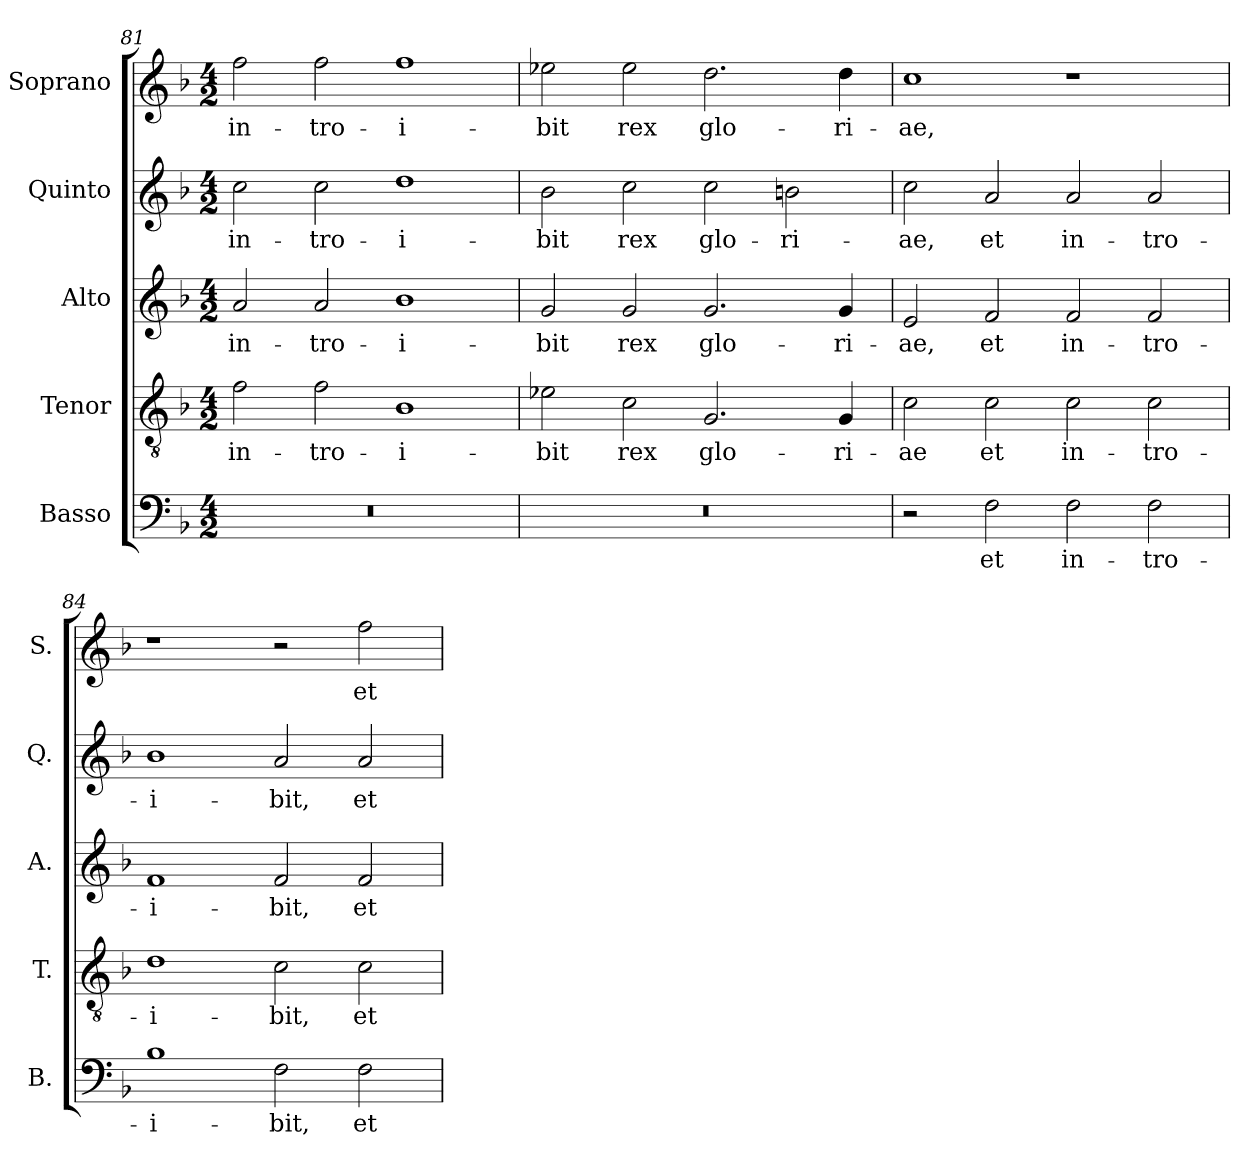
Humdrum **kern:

**kern	**text	**kern	**text	**kern	**text	**kern	**text	**kern	**text
*part5	*part5	*part4	*part4	*part3	*part3	*part2	*part2	*part1	*part1
*staff5	*staff5	*staff4	*staff4	*staff3	*staff3	*staff2	*staff2	*staff1	*staff1
*I"Basso	*	*I"Tenor	*	*I"Alto	*	*I"Quinto	*	*I"Soprano	*
*I'B.	*	*I'T.	*	*I'A.	*	*I'Q.	*	*I'S.	*
*clefF4	*	*clefGv2	*	*clefG2	*	*clefG2	*	*clefG2	*
*	*	*ITrd7c12	*	*	*	*	*	*	*
*k[b-]	*	*k[b-]	*	*k[b-]	*	*k[b-]	*	*k[b-]	*
*F:	*	*F:	*	*F:	*	*F:	*	*F:	*
*M4/2	*	*M4/2	*	*M4/2	*	*M4/2	*	*M4/2	*
=81	=81	=81	=81	=81	=81	=81	=81	=81	=81
!LO:N:vis=1	!	!	!	!	!	!	!	!	!
!	!	!	!LO:LY:b:color=#000000	!	!	!	!	!	!
!	!	!	!	!	!LO:LY:b:color=#000000	!	!	!	!
!	!	!	!	!	!	!	!LO:LY:b:color=#000000	!	!
!	!	!	!	!	!	!	!	!	!LO:LY:b:color=#000000
0r	.	2Fi\	in-	2ai/	in-	2cci\	in-	2ffi\	in-
!	!	!	!LO:LY:b:color=#000000	!	!	!	!	!	!
!	!	!	!	!	!LO:LY:b:color=#000000	!	!	!	!
!	!	!	!	!	!	!	!LO:LY:b:color=#000000	!	!
!	!	!	!	!	!	!	!	!	!LO:LY:b:color=#000000
.	.	2Fi\	-tro-	2ai/	-tro-	2cci\	-tro-	2ffi\	-tro-
!	!	!	!LO:LY:b:color=#000000	!	!	!	!	!	!
!	!	!	!	!	!LO:LY:b:color=#000000	!	!	!	!
!	!	!	!	!	!	!	!LO:LY:b:color=#000000	!	!
!	!	!	!	!	!	!	!	!	!LO:LY:b:color=#000000
.	.	1BB-i	-i-	1b-i	-i-	1ddi	-i-	1ffi	-i-
=82	=82	=82	=82	=82	=82	=82	=82	=82	=82
!LO:N:vis=1	!	!	!	!	!	!	!	!	!
!	!	!	!LO:LY:b:color=#000000	!	!	!	!	!	!
!	!	!	!	!	!LO:LY:b:color=#000000	!	!	!	!
!	!	!	!	!	!	!	!LO:LY:b:color=#000000	!	!
!	!	!	!	!	!	!	!	!	!LO:LY:b:color=#000000
0r	.	2E-Xi\	-bit	2gi/	-bit	2b-i\	-bit	2ee-Xi\	-bit
!	!	!	!LO:LY:b:color=#000000	!	!	!	!	!	!
!	!	!	!	!	!LO:LY:b:color=#000000	!	!	!	!
!	!	!	!	!	!	!	!LO:LY:b:color=#000000	!	!
!	!	!	!	!	!	!	!	!	!LO:LY:b:color=#000000
.	.	2Ci\	rex	2gi/	rex	2cci\	rex	2ee-i\	rex
!	!	!	!LO:LY:b:color=#000000	!	!	!	!	!	!
!	!	!	!	!	!LO:LY:b:color=#000000	!	!	!	!
!	!	!	!	!	!	!	!LO:LY:b:color=#000000	!	!
!	!	!	!	!	!	!	!	!	!LO:LY:b:color=#000000
.	.	2.GGi/	glo-	2.gi/	glo-	2cci\	glo-	2.ddi\	glo-
!	!	!	!	!	!	!	!LO:LY:b:color=#000000	!	!
.	.	.	.	.	.	2bni\	-ri-	.	.
!	!	!	!LO:LY:b:color=#000000	!	!	!	!	!	!
!	!	!	!	!	!LO:LY:b:color=#000000	!	!	!	!
!	!	!	!	!	!	!	!	!	!LO:LY:b:color=#000000
.	.	4GGi/	-ri-	4gi/	-ri-	.	.	4ddi\	-ri-
!!LO:LB:g=z
=83	=83	=83	=83	=83	=83	=83	=83	=83	=83
!	!	!	!LO:LY:b:color=#000000	!	!	!	!	!	!
!	!	!	!	!	!LO:LY:b:color=#000000	!	!	!	!
!	!	!	!	!	!	!	!LO:LY:b:color=#000000	!	!
!	!	!	!	!	!	!	!	!	!LO:LY:b:color=#000000
2r	.	2Ci\	-ae	2ei/	-ae,	2cci\	-ae,	1cci	-ae,
!	!LO:LY:b:color=#000000	!	!	!	!	!	!	!	!
!	!	!	!LO:LY:b:color=#000000	!	!	!	!	!	!
!	!	!	!	!	!LO:LY:b:color=#000000	!	!	!	!
!	!	!	!	!	!	!	!LO:LY:b:color=#000000	!	!
2Fi\	et	2Ci\	et	2fi/	et	2ai/	et	.	.
!	!LO:LY:b:color=#000000	!	!	!	!	!	!	!	!
!	!	!	!LO:LY:b:color=#000000	!	!	!	!	!	!
!	!	!	!	!	!LO:LY:b:color=#000000	!	!	!	!
!	!	!	!	!	!	!	!LO:LY:b:color=#000000	!	!
2Fi\	in-	2Ci\	in-	2fi/	in-	2ai/	in-	1r	.
!	!LO:LY:b:color=#000000	!	!	!	!	!	!	!	!
!	!	!	!LO:LY:b:color=#000000	!	!	!	!	!	!
!	!	!	!	!	!LO:LY:b:color=#000000	!	!	!	!
!	!	!	!	!	!	!	!LO:LY:b:color=#000000	!	!
2Fi\	-tro-	2Ci\	-tro-	2fi/	-tro-	2ai/	-tro-	.	.
=84	=84	=84	=84	=84	=84	=84	=84	=84	=84
!	!LO:LY:b:color=#000000	!	!	!	!	!	!	!	!
!	!	!	!LO:LY:b:color=#000000	!	!	!	!	!	!
!	!	!	!	!	!LO:LY:b:color=#000000	!	!	!	!
!	!	!	!	!	!	!	!LO:LY:b:color=#000000	!	!
1B-i	-i-	1Di	-i-	1fi	-i-	1b-i	-i-	1r	.
!	!LO:LY:b:color=#000000	!	!	!	!	!	!	!	!
!	!	!	!LO:LY:b:color=#000000	!	!	!	!	!	!
!	!	!	!	!	!LO:LY:b:color=#000000	!	!	!	!
!	!	!	!	!	!	!	!LO:LY:b:color=#000000	!	!
2Fi\	-bit,	2Ci\	-bit,	2fi/	-bit,	2ai/	-bit,	2r	.
!	!LO:LY:b:color=#000000	!	!	!	!	!	!	!	!
!	!	!	!LO:LY:b:color=#000000	!	!	!	!	!	!
!	!	!	!	!	!LO:LY:b:color=#000000	!	!	!	!
!	!	!	!	!	!	!	!LO:LY:b:color=#000000	!	!
!	!	!	!	!	!	!	!	!	!LO:LY:b:color=#000000
2Fi\	et	2Ci\	et	2fi/	et	2ai/	et	2ffi\	et
=	=	=	=	=	=	=	=	=	=
*-	*-	*-	*-	*-	*-	*-	*-	*-	*-
